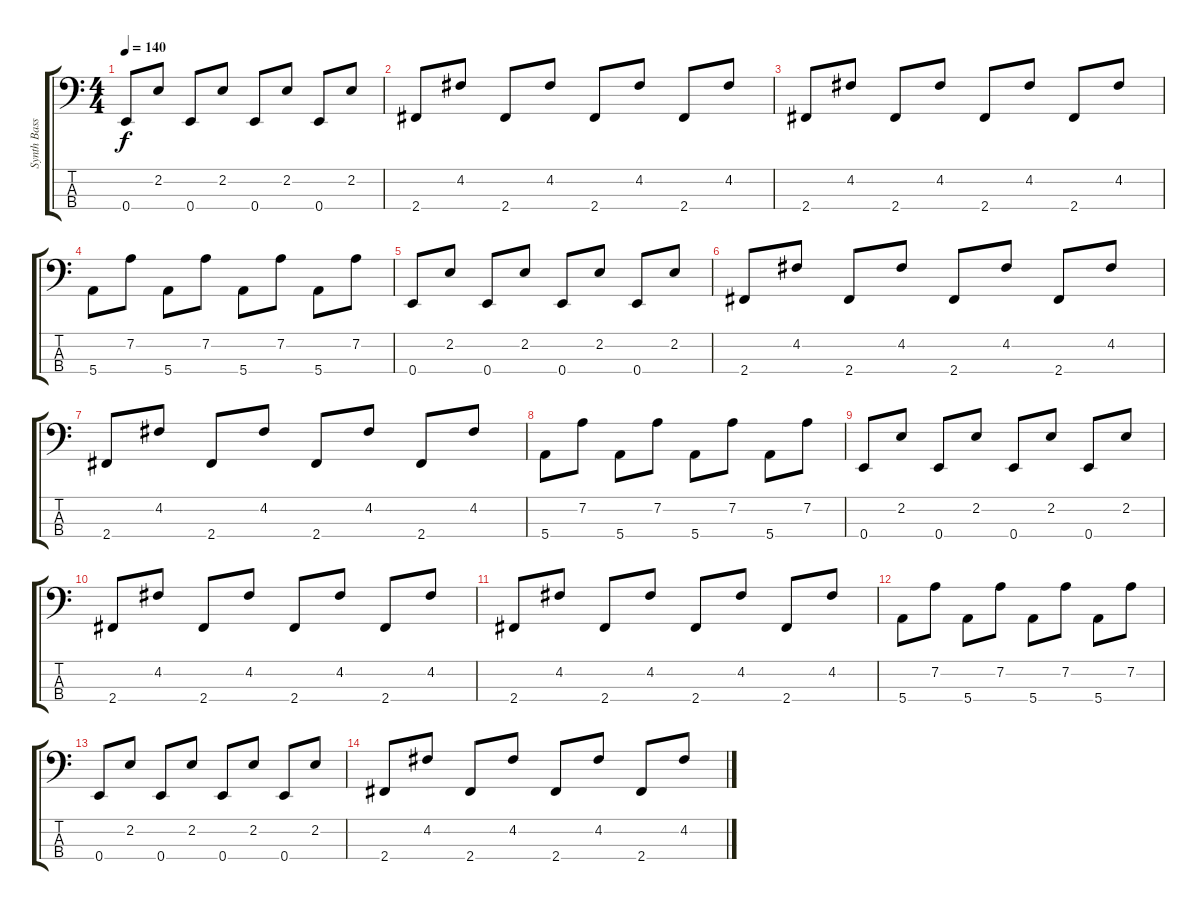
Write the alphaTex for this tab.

\track ("Synth Bass" "Synth Bass") {instrument fretlessbass}
\staff {score tabs}
\tuning (G2 D2 A1 E1) {hide}
\ts (4 4)
\tempo 140
\clef f4
\ks c
0.4.8{dy f} 2.2.8 0.4.8 2.2.8 0.4.8 2.2.8 0.4.8 2.2.8 |
2.4.8 4.2.8 2.4.8 4.2.8 2.4.8 4.2.8 2.4.8 4.2.8 |
2.4.8 4.2.8 2.4.8 4.2.8 2.4.8 4.2.8 2.4.8 4.2.8 |
5.4.8 7.2.8 5.4.8 7.2.8 5.4.8 7.2.8 5.4.8 7.2.8 |
0.4.8 2.2.8 0.4.8 2.2.8 0.4.8 2.2.8 0.4.8 2.2.8 |
2.4.8 4.2.8 2.4.8 4.2.8 2.4.8 4.2.8 2.4.8 4.2.8 |
2.4.8 4.2.8 2.4.8 4.2.8 2.4.8 4.2.8 2.4.8 4.2.8 |
5.4.8 7.2.8 5.4.8 7.2.8 5.4.8 7.2.8 5.4.8 7.2.8 |
0.4.8 2.2.8 0.4.8 2.2.8 0.4.8 2.2.8 0.4.8 2.2.8 |
2.4.8 4.2.8 2.4.8 4.2.8 2.4.8 4.2.8 2.4.8 4.2.8 |
2.4.8 4.2.8 2.4.8 4.2.8 2.4.8 4.2.8 2.4.8 4.2.8 |
5.4.8 7.2.8 5.4.8 7.2.8 5.4.8 7.2.8 5.4.8 7.2.8 |
0.4.8 2.2.8 0.4.8 2.2.8 0.4.8 2.2.8 0.4.8 2.2.8 |
2.4.8 4.2.8 2.4.8 4.2.8 2.4.8 4.2.8 2.4.8 4.2.8
